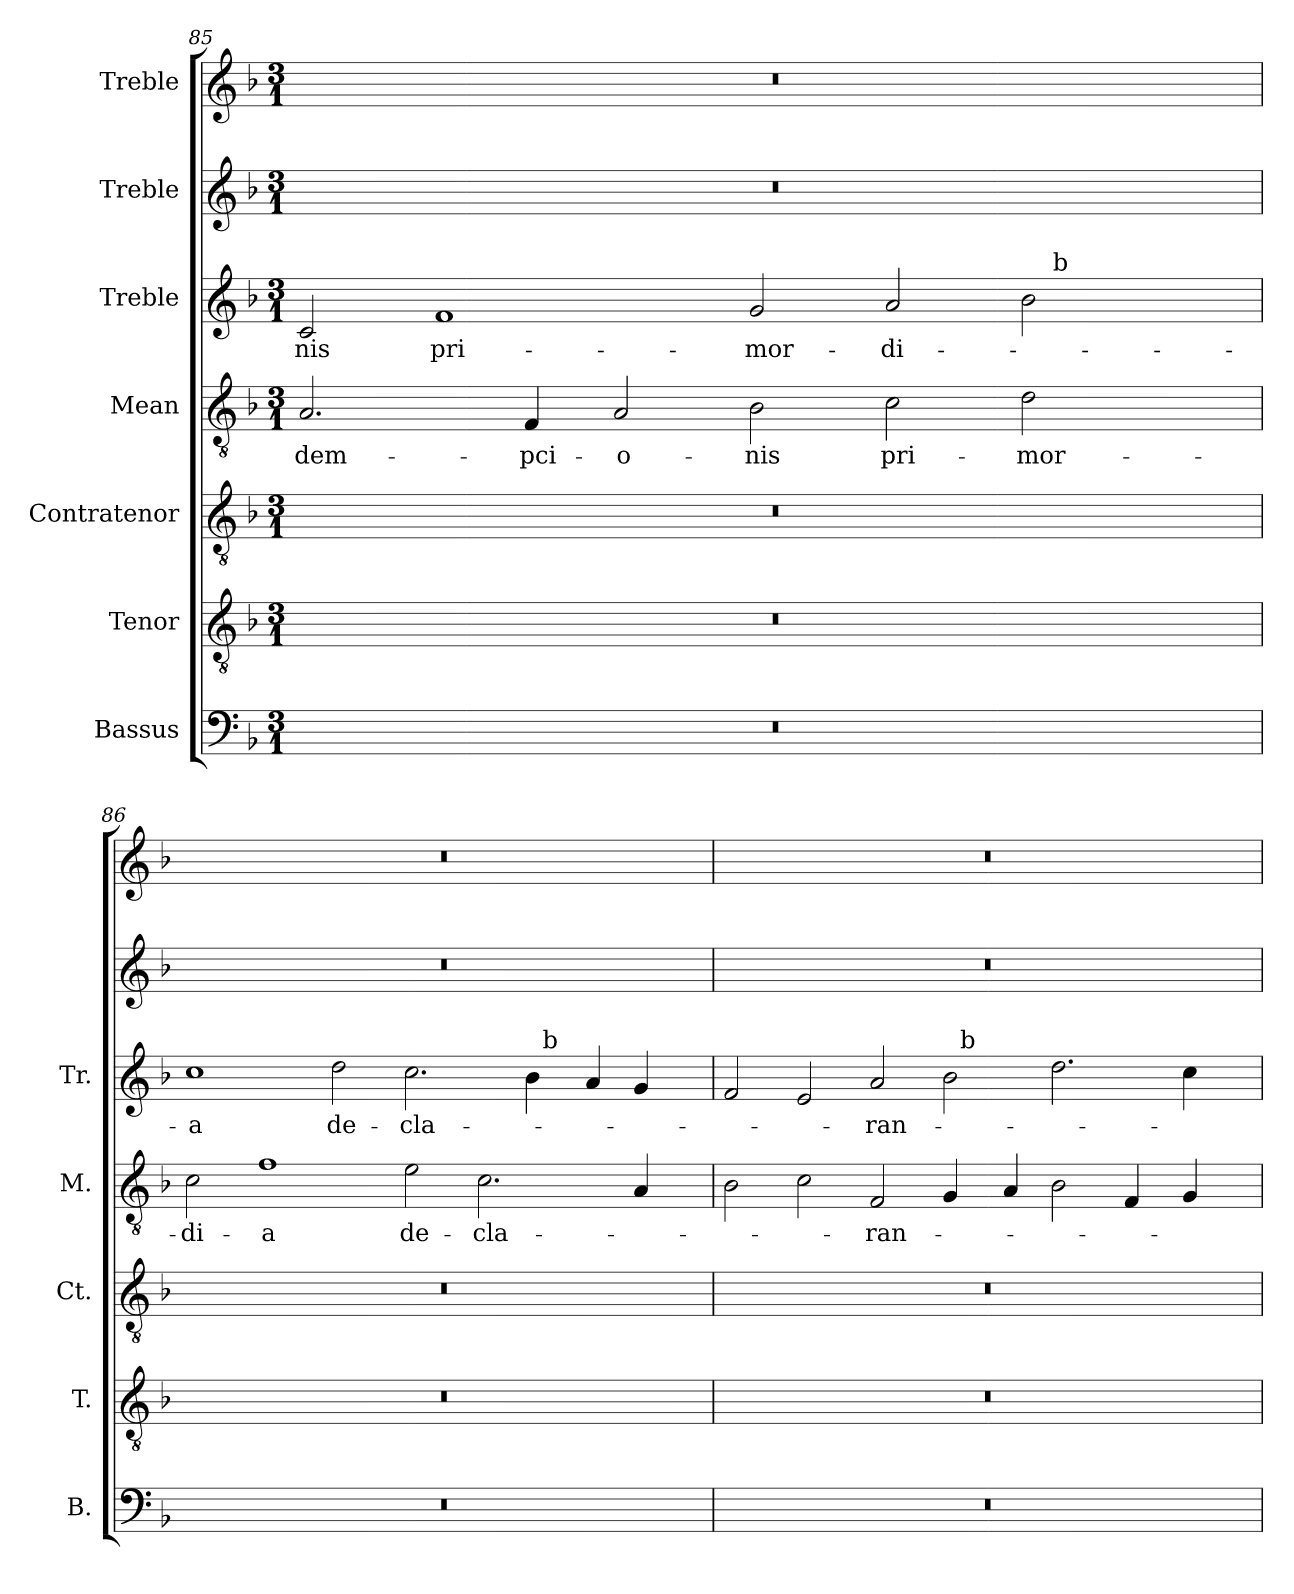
**kern	**kern	**kern	**kern	**text	**kern	**text	**kern	**kern
*part7	*part6	*part5	*part4	*part4	*part3	*part3	*part2	*part1
*staff7	*staff6	*staff5	*staff4	*staff4	*staff3	*staff3	*staff2	*staff1
*I"Bassus	*I"Tenor	*I"Contratenor	*I"Mean	*	*I"Treble	*	*I"Treble	*I"Treble
*I'B.	*I'T.	*I'Ct.	*I'M.	*	*I'Tr.	*	*	*
!!LO:LB:g=z
*clefF4	*clefGv2	*clefGv2	*clefGv2	*	*clefG2	*	*clefG2	*clefG2
*	*ITrd7c12	*ITrd7c12	*ITrd7c12	*	*	*	*	*
*k[b-]	*k[b-]	*k[b-]	*k[b-]	*	*k[b-]	*	*k[b-]	*k[b-]
*F:	*F:	*F:	*F:	*	*F:	*	*F:	*F:
*M3/1	*M3/1	*M3/1	*M3/1	*	*M3/1	*	*M3/1	*M3/1
=85	=85	=85	=85	=85	=85	=85	=85	=85
!LO:N:vis=1	!LO:N:vis=1	!LO:N:vis=1	!	!	!	!	!	!
!	!	!	!	!LO:LY:b:color=#000000	!	!	!	!
!	!	!	!	!	!	!LO:LY:b:color=#000000	!LO:N:vis=1	!LO:N:vis=1
*	*	*	*	*	*^	*	*	*
0.r	0.r	0.r	2.AAi/	-dem-	2ci/	1ryy	-nis	0.r	0.r
!	!	!	!	!	!	!	!LO:LY:b:color=#000000	!	!
.	.	.	.	.	1fi	.	pri-	.	.
!	!	!	!	!LO:LY:b:color=#000000	!	!	!	!	!
.	.	.	4FFi/	-pci-	.	.	.	.	.
!	!	!	!	!LO:LY:b:color=#000000	!	!	!	!	!
.	.	.	2AAi/	-o-	.	1ryy	.	.	.
!	!	!	!	!LO:LY:b:color=#000000	!	!	!	!	!
!	!	!	!	!	!	!	!LO:LY:b:color=#000000	!	!
.	.	.	2BB-i\	-nis	2gi/	.	-mor-	.	.
!	!	!	!	!LO:LY:b:color=#000000	!	!	!	!	!
!	!	!	!	!	!	!	!LO:LY:b:color=#000000	!	!
.	.	.	2Ci\	pri-	2ai/	2ryy	-di-	.	.
!	!	!	!	!LO:LY:b:color=#000000	!	!	!	!	!
.	.	.	2Di\	-mor-	2b-i\	32ryy	.	.	.
.	.	.	.	.	.	256ryy	.	.	.
!	!	!	!	!	!	!LO:TX:a:t=b	!	!	!
.	.	.	.	.	.	4ryy	.	.	.
.	.	.	.	.	.	8ryy	.	.	.
.	.	.	.	.	.	16ryy	.	.	.
.	.	.	.	.	.	64..ryy	.	.	.
=86	=86	=86	=86	=86	=86	=86	=86	=86	=86
!LO:N:vis=1	!LO:N:vis=1	!LO:N:vis=1	!	!	!	!	!	!	!
!	!	!	!	!LO:LY:b:color=#000000	!	!	!	!	!
!	!	!	!	!	!	!	!LO:LY:b:color=#000000	!LO:N:vis=1	!LO:N:vis=1
0.r	0.r	0.r	2Ci\	-di-	1cci	1ryy	-a	0.r	0.r
!	!	!	!	!LO:LY:b:color=#000000	!	!	!	!	!
.	.	.	1Fi	-a	.	.	.	.	.
!	!	!	!	!	!	!	!LO:LY:b:color=#000000	!	!
.	.	.	.	.	2ddi\	1ryy	de-	.	.
!	!	!	!	!LO:LY:b:color=#000000	!	!	!	!	!
!	!	!	!	!	!	!	!LO:LY:b:color=#000000	!	!
.	.	.	2Ei\	de-	2.cci\	.	-cla-	.	.
!	!	!	!	!LO:LY:b:color=#000000	!	!	!	!	!
.	.	.	2.Ci\	-cla-	.	4ryy	.	.	.
.	.	.	.	.	4b-i\	32ryy	.	.	.
.	.	.	.	.	.	256ryy	.	.	.
!	!	!	!	!	!	!LO:TX:a:t=b	!	!	!
.	.	.	.	.	.	2ryy	.	.	.
.	.	.	.	.	4ai/	.	.	.	.
.	.	.	4AAi/	.	4gi/	.	.	.	.
.	.	.	.	.	.	8ryy	.	.	.
.	.	.	.	.	.	16ryy	.	.	.
.	.	.	.	.	.	64..ryy	.	.	.
=87	=87	=87	=87	=87	=87	=87	=87	=87	=87
!LO:N:vis=1	!LO:N:vis=1	!LO:N:vis=1	!	!	!	!	!	!LO:N:vis=1	!LO:N:vis=1
0.r	0.r	0.r	2BB-i\	.	2fi/	1ryy	.	0.r	0.r
.	.	.	2Ci\	.	2ei/	.	.	.	.
!	!	!	!	!LO:LY:b:color=#000000	!	!	!	!	!
!	!	!	!	!	!	!	!LO:LY:b:color=#000000	!	!
.	.	.	2FFi/	-ran-	2ai/	2ryy	-ran-	.	.
.	.	.	4GGi/	.	2b-i\	32ryy	.	.	.
.	.	.	.	.	.	256ryy	.	.	.
!	!	!	!	!	!	!LO:TX:a:t=b	!	!	!
.	.	.	.	.	.	1ryy	.	.	.
.	.	.	4AAi/	.	.	.	.	.	.
.	.	.	2BB-i\	.	2.ddi\	.	.	.	.
.	.	.	4FFi/	.	.	.	.	.	.
.	.	.	.	.	.	4ryy	.	.	.
.	.	.	4GGi/	.	4cci\	.	.	.	.
.	.	.	.	.	.	8ryy	.	.	.
.	.	.	.	.	.	16ryy	.	.	.
.	.	.	.	.	.	64..ryy	.	.	.
*	*	*	*	*	*v	*v	*	*	*
=	=	=	=	=	=	=	=	=
*-	*-	*-	*-	*-	*-	*-	*-	*-
